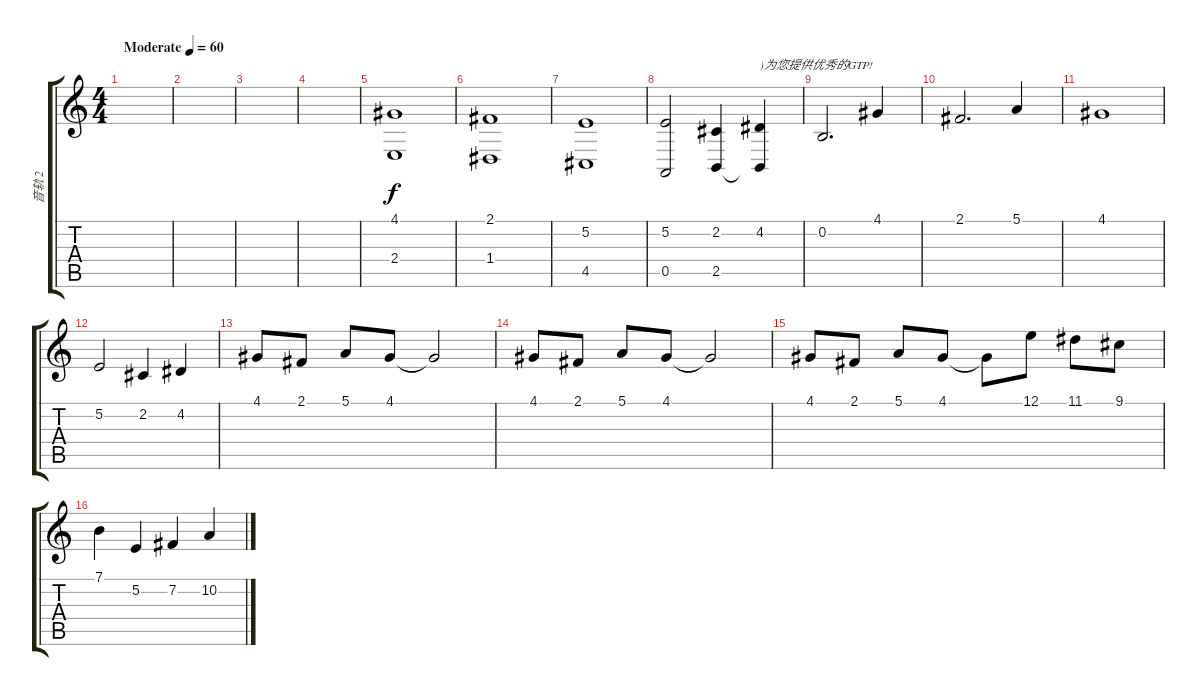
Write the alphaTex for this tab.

\track ("音轨 2" "音轨 2") {instrument tremolostrings}
\staff {score tabs}
\tuning (E4 B3 G3 D3 A2 E2) {hide}
\ts (4 4)
\tempo (60 "Moderate")
\clef g2
\ks c
|
|
|
|
(4.1 2.4).1 |
(2.1 1.4).1 |
(5.2 4.5).1 |
(5.2 0.5).2 (2.2 2.5).4 (4.2 2.5{t}).4{txt ")为您提供优秀的GTP!"} |
0.2.2{d} 4.1.4 |
2.1.2{d} 5.1.4 |
4.1.1 |
5.2.2 2.2.4 4.2.4 |
4.1.8 2.1.8 5.1.8 4.1.8 4.1{t}.2 |
4.1.8 2.1.8 5.1.8 4.1.8 4.1{t}.2 |
4.1.8 2.1.8 5.1.8 4.1.8 4.1{t}.8 12.1.8 11.1.8 9.1.8 |
7.1.4 5.2.4 7.2.4 10.2.4
